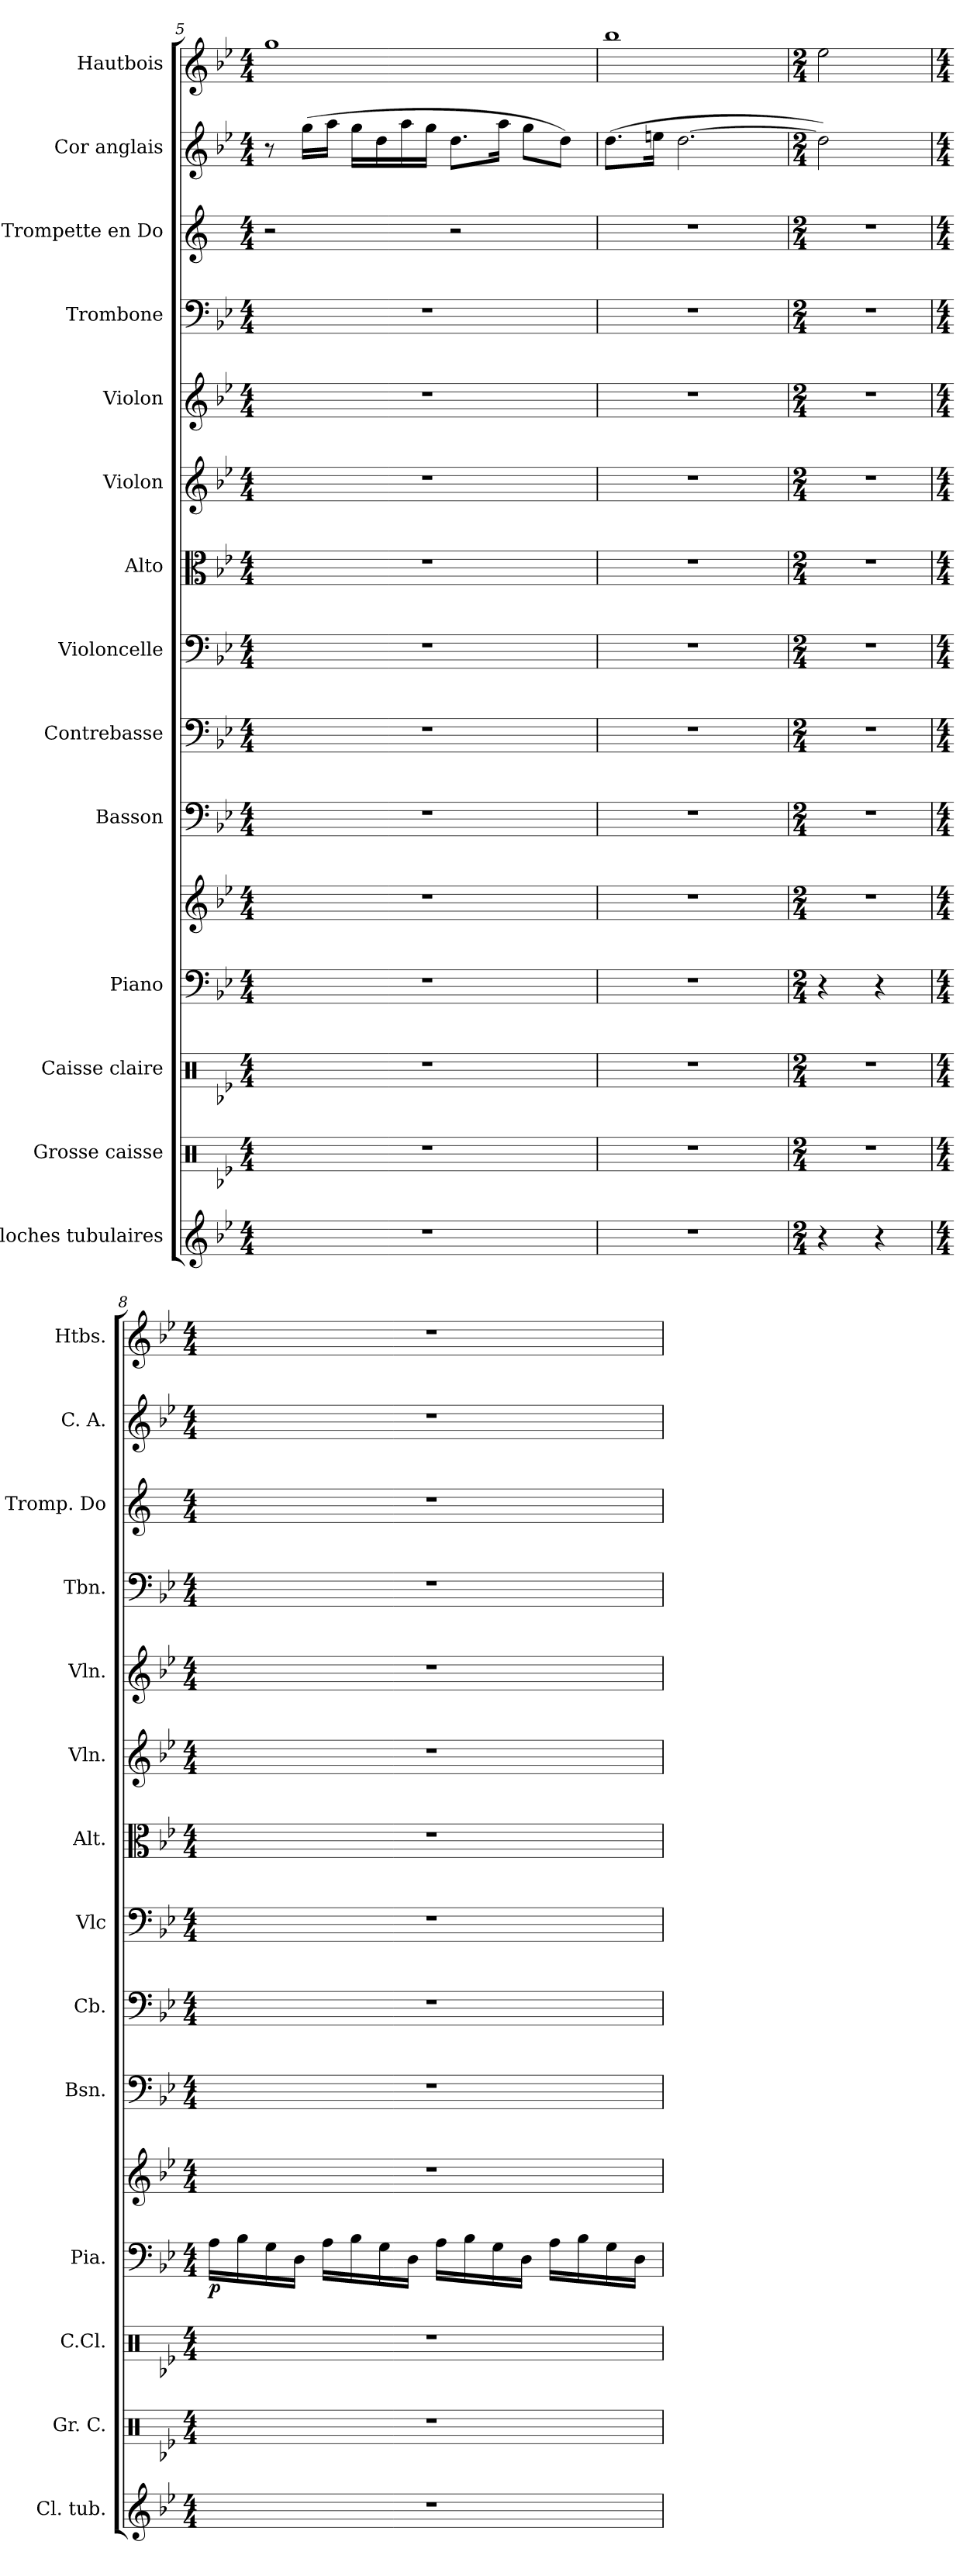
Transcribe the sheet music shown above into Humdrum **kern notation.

**kern	**kern	**kern	**kern	**kern	**dynam	**kern	**kern	**kern	**kern	**kern	**kern	**kern	**kern	**kern	**kern
*part14	*part13	*part12	*part11	*part11	*part11	*part10	*part9	*part8	*part7	*part6	*part5	*part4	*part3	*part2	*part1
*staff15	*staff14	*staff13	*staff12	*staff11	*staff11/12	*staff10	*staff9	*staff8	*staff7	*staff6	*staff5	*staff4	*staff3	*staff2	*staff1
*I"Cloches tubulaires	*I"Grosse caisse	*I"Caisse claire	*I"Piano	*	*	*I"Basson	*I"Contrebasse	*I"Violoncelle	*I"Alto	*I"Violon	*I"Violon	*I"Trombone	*I"Trompette en Do	*I"Cor anglais	*I"Hautbois
*I'Cl. tub.	*I'Gr. C.	*I'C.Cl.	*I'Pia.	*	*	*I'Bsn.	*I'Cb.	*I'Vlc	*I'Alt.	*I'Vln.	*I'Vln.	*I'Tbn.	*I'Tromp. Do	*I'C. A.	*I'Htbs.
*clefG2	*clefX	*clefX	*clefF4	*clefG2	*	*clefF4	*clefF4	*clefF4	*clefC3	*clefG2	*clefG2	*clefF4	*clefG2	*clefG2	*clefG2
*	*	*	*	*	*	*	*ITrd7c12	*	*	*	*	*	*ITrd1c2	*ITrd4c7	*
*k[b-e-]	*k[b-e-]	*k[b-e-]	*k[b-e-]	*k[b-e-]	*	*k[b-e-]	*k[b-e-]	*k[b-e-]	*k[b-e-]	*k[b-e-]	*k[b-e-]	*k[b-e-]	*k[b-e-]	*k[b-e-a-]	*k[b-e-]
*M4/4	*M4/4	*M4/4	*M4/4	*M4/4	*	*M4/4	*M4/4	*M4/4	*M4/4	*M4/4	*M4/4	*M4/4	*M4/4	*M4/4	*M4/4
=5	=5	=5	=5	=5	=5	=5	=5	=5	=5	=5	=5	=5	=5	=5	=5
1r	1r	1r	1r	1r	.	1r	1r	1r	1r	1r	1r	1r	2r	8r	1gg
.	.	.	.	.	.	.	.	.	.	.	.	.	.	(16cc\LL	.
.	.	.	.	.	.	.	.	.	.	.	.	.	.	16dd\JJ	.
.	.	.	.	.	.	.	.	.	.	.	.	.	.	16cc\LL	.
.	.	.	.	.	.	.	.	.	.	.	.	.	.	16g\	.
.	.	.	.	.	.	.	.	.	.	.	.	.	.	16dd\	.
.	.	.	.	.	.	.	.	.	.	.	.	.	.	16cc\JJ	.
.	.	.	.	.	.	.	.	.	.	.	.	.	2r	8.g\L	.
.	.	.	.	.	.	.	.	.	.	.	.	.	.	16dd\Jk	.
.	.	.	.	.	.	.	.	.	.	.	.	.	.	8cc\L	.
.	.	.	.	.	.	.	.	.	.	.	.	.	.	8g\J)	.
=6	=6	=6	=6	=6	=6	=6	=6	=6	=6	=6	=6	=6	=6	=6	=6
1r	1r	1r	1r	1r	.	1r	1r	1r	1r	1r	1r	1r	1r	(8.g\L	1bb-
.	.	.	.	.	.	.	.	.	.	.	.	.	.	16an\Jk	.
.	.	.	.	.	.	.	.	.	.	.	.	.	.	[2.g\	.
!!LO:PB:g=z
=7	=7	=7	=7	=7	=7	=7	=7	=7	=7	=7	=7	=7	=7	=7	=7
*M2/4	*M2/4	*M2/4	*M2/4	*M2/4	*	*M2/4	*M2/4	*M2/4	*M2/4	*M2/4	*M2/4	*M2/4	*M2/4	*M2/4	*M2/4
4r	2r	2r	4r	2r	.	2r	2r	2r	2r	2r	2r	2r	2r	2g\])	2ee-\
4r	.	.	4r	.	.	.	.	.	.	.	.	.	.	.	.
=8	=8	=8	=8	=8	=8	=8	=8	=8	=8	=8	=8	=8	=8	=8	=8
*M4/4	*M4/4	*M4/4	*M4/4	*M4/4	*	*M4/4	*M4/4	*M4/4	*M4/4	*M4/4	*M4/4	*M4/4	*M4/4	*M4/4	*M4/4
!	!	!	!	!	!LO:DY:b=2	!	!	!	!	!	!	!	!	!	!
1r	1r	1r	16A\LL	1r	p	1r	1r	1r	1r	1r	1r	1r	1r	1r	1r
.	.	.	16B-\	.	.	.	.	.	.	.	.	.	.	.	.
.	.	.	16G\	.	.	.	.	.	.	.	.	.	.	.	.
.	.	.	16D\JJ	.	.	.	.	.	.	.	.	.	.	.	.
.	.	.	16A\LL	.	.	.	.	.	.	.	.	.	.	.	.
.	.	.	16B-\	.	.	.	.	.	.	.	.	.	.	.	.
.	.	.	16G\	.	.	.	.	.	.	.	.	.	.	.	.
.	.	.	16D\JJ	.	.	.	.	.	.	.	.	.	.	.	.
.	.	.	16A\LL	.	.	.	.	.	.	.	.	.	.	.	.
.	.	.	16B-\	.	.	.	.	.	.	.	.	.	.	.	.
.	.	.	16G\	.	.	.	.	.	.	.	.	.	.	.	.
.	.	.	16D\JJ	.	.	.	.	.	.	.	.	.	.	.	.
.	.	.	16A\LL	.	.	.	.	.	.	.	.	.	.	.	.
.	.	.	16B-\	.	.	.	.	.	.	.	.	.	.	.	.
.	.	.	16G\	.	.	.	.	.	.	.	.	.	.	.	.
.	.	.	16D\JJ	.	.	.	.	.	.	.	.	.	.	.	.
=	=	=	=	=	=	=	=	=	=	=	=	=	=	=	=
*-	*-	*-	*-	*-	*-	*-	*-	*-	*-	*-	*-	*-	*-	*-	*-
